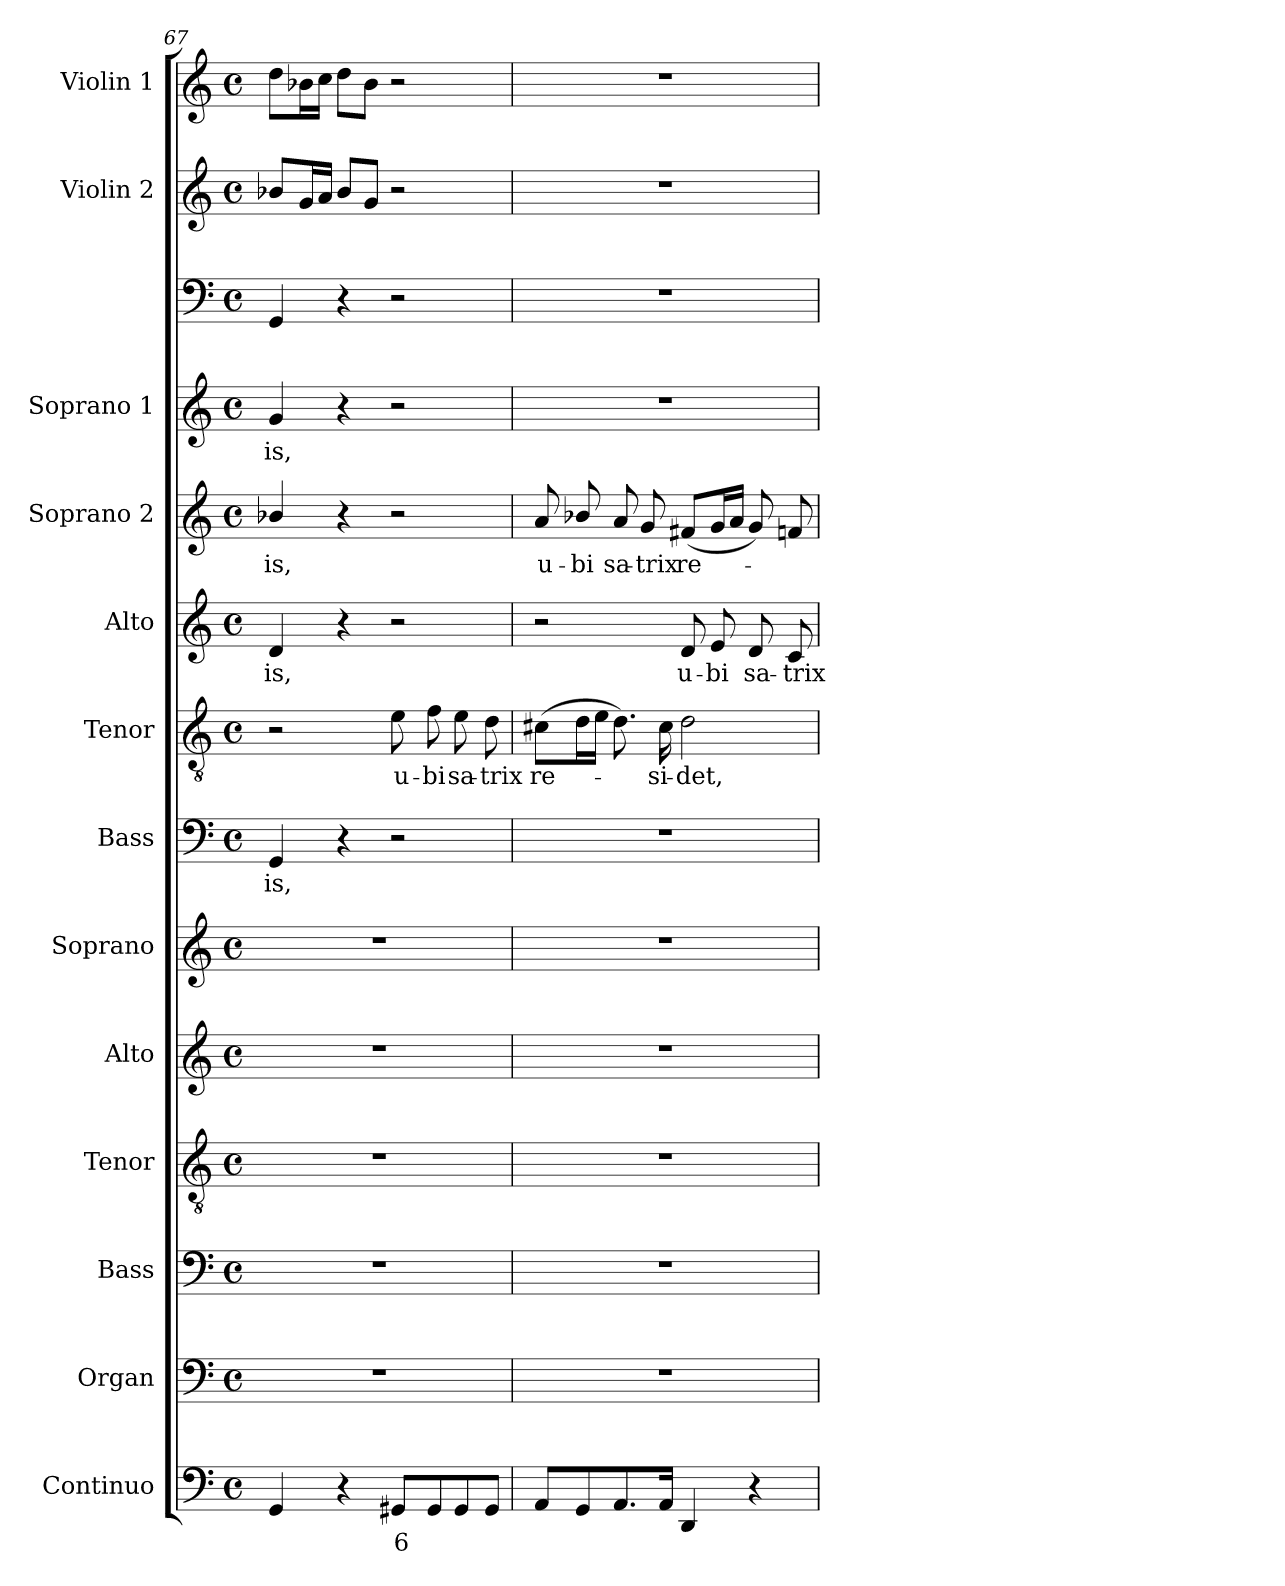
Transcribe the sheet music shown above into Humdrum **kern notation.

**kern	**text	**kern	**kern	**kern	**kern	**kern	**kern	**text	**kern	**text	**kern	**text	**kern	**text	**kern	**text	**kern	**text	**kern	**kern
*part14	*part14	*part13	*part12	*part11	*part10	*part9	*part8	*part8	*part7	*part7	*part6	*part6	*part5	*part5	*part4	*part4	*part3	*part3	*part2	*part1
*staff14	*staff14	*staff13	*staff12	*staff11	*staff10	*staff9	*staff8	*staff8	*staff7	*staff7	*staff6	*staff6	*staff5	*staff5	*staff4	*staff4	*staff3	*staff3	*staff2	*staff1
*I"Continuo	*	*I"Organ	*I"Bass	*I"Tenor	*I"Alto	*I"Soprano	*I"Bass	*	*I"Tenor	*	*I"Alto	*	*I"Soprano 2	*	*I"Soprano 1	*	*I""Acc. to violins"	*	*I"Violin 2	*I"Violin 1
*I'Cont.	*	*I'Org.	*I'B.	*I'T.	*I'A.	*I'S.	*I'B.	*	*I'T.	*	*I'A.	*	*I'S2.	*	*I'S1.	*	*I'Ac to violins.	*	*I'Vln. 2	*I'Vln. 1
*clefF4	*	*clefF4	*clefF4	*clefGv2	*clefG2	*clefG2	*clefF4	*	*clefGv2	*	*clefG2	*	*clefG2	*	*clefG2	*	*clefF4	*	*clefG2	*clefG2
*	*	*	*	*ITrd7c12	*	*	*	*	*ITrd7c12	*	*	*	*	*	*	*	*	*	*	*
*k[]	*	*k[]	*k[]	*k[]	*k[]	*k[]	*k[]	*	*k[]	*	*k[]	*	*k[]	*	*k[]	*	*k[]	*	*k[]	*k[]
*C:	*	*C:	*C:	*C:	*C:	*C:	*C:	*	*C:	*	*C:	*	*C:	*	*C:	*	*C:	*	*C:	*C:
*M4/4	*	*M4/4	*M4/4	*M4/4	*M4/4	*M4/4	*M4/4	*	*M4/4	*	*M4/4	*	*M4/4	*	*M4/4	*	*M4/4	*	*M4/4	*M4/4
*met(c)	*	*met(c)	*met(c)	*met(c)	*met(c)	*met(c)	*met(c)	*	*met(c)	*	*met(c)	*	*met(c)	*	*met(c)	*	*met(c)	*	*met(c)	*met(c)
=67	=67	=67	=67	=67	=67	=67	=67	=67	=67	=67	=67	=67	=67	=67	=67	=67	=67	=67	=67	=67
!	!	!	!	!	!	!	!	!LO:LY:b:color=#000000	!	!	!	!	!	!	!	!	!	!	!	!
!	!	!	!	!	!	!	!	!	!	!	!	!LO:LY:b:color=#000000	!	!	!	!	!	!	!	!
!	!	!	!	!	!	!	!	!	!	!	!	!	!	!LO:LY:b:color=#000000	!	!	!	!	!	!
!	!	!	!	!	!	!	!	!	!	!	!	!	!	!	!	!LO:LY:b:color=#000000	!	!	!	!
4GGi/	.	1r	1r	1r	1r	1r	4GGi/	-is,	2r	.	4di/	-is,	4b-Xi/	-is,	4gi/	-is,	4GGi/	.	8b-Xi/L	8ddi\L
.	.	.	.	.	.	.	.	.	.	.	.	.	.	.	.	.	.	.	16gi/L	16b-Xi\L
.	.	.	.	.	.	.	.	.	.	.	.	.	.	.	.	.	.	.	16ai/JJ	16cci\JJ
4r	.	.	.	.	.	.	4r	.	.	.	4r	.	4r	.	4r	.	4r	.	8b-i/L	8ddi\L
.	.	.	.	.	.	.	.	.	.	.	.	.	.	.	.	.	.	.	8gi/J	8b-i\J
!	!LO:LY:b:color=#000000	!	!	!	!	!	!	!	!	!	!	!	!	!	!	!	!	!	!	!
!	!	!	!	!	!	!	!	!	!	!LO:LY:b:color=#000000	!	!	!	!	!	!	!	!	!	!
!	!	!	!	!	!	!	!	!	!	!	!	!	!	!	!	!	!	!LO:LY:b:color=#000000	!	!
8GG#Xi/L	6	.	.	.	.	.	2r	.	8Ei\	u-	2r	.	2r	.	2r	.	2r	6	2r	2r
!	!	!	!	!	!	!	!	!	!	!LO:LY:b:color=#000000	!	!	!	!	!	!	!	!	!	!
8GG#i/	.	.	.	.	.	.	.	.	8Fi\	-bi	.	.	.	.	.	.	.	.	.	.
!	!	!	!	!	!	!	!	!	!	!LO:LY:b:color=#000000	!	!	!	!	!	!	!	!	!	!
8GG#i/	.	.	.	.	.	.	.	.	8Ei\	sa-	.	.	.	.	.	.	.	.	.	.
!	!	!	!	!	!	!	!	!	!	!LO:LY:b:color=#000000	!	!	!	!	!	!	!	!	!	!
8GG#i/J	.	.	.	.	.	.	.	.	8Di\	-trix	.	.	.	.	.	.	.	.	.	.
!!LO:PB:g=z
=68	=68	=68	=68	=68	=68	=68	=68	=68	=68	=68	=68	=68	=68	=68	=68	=68	=68	=68	=68	=68
!	!	!	!	!	!	!	!	!	!	!LO:LY:b:color=#000000	!	!	!	!	!	!	!	!	!	!
!	!	!	!	!	!	!	!	!	!	!	!	!	!	!LO:LY:b:color=#000000	!	!	!	!	!	!
8AAi/L	.	1r	1r	1r	1r	1r	1r	.	(8C#Xi\L	re-	2r	.	8ai/	u-	1r	.	1r	.	1r	1r
!	!	!	!	!	!	!	!	!	!	!	!	!	!	!LO:LY:b:color=#000000	!	!	!	!	!	!
8GGi/	.	.	.	.	.	.	.	.	16Di\L	.	.	.	8b-Xi/	-bi	.	.	.	.	.	.
.	.	.	.	.	.	.	.	.	16Ei\JJ	.	.	.	.	.	.	.	.	.	.	.
!	!	!	!	!	!	!	!	!	!	!	!	!	!	!LO:LY:b:color=#000000	!	!	!	!	!	!
8.AAi/	.	.	.	.	.	.	.	.	8.Di\)	.	.	.	8ai/	sa-	.	.	.	.	.	.
!	!	!	!	!	!	!	!	!	!	!	!	!	!	!LO:LY:b:color=#000000	!	!	!	!	!	!
.	.	.	.	.	.	.	.	.	.	.	.	.	8gi/	-trix	.	.	.	.	.	.
!	!	!	!	!	!	!	!	!	!	!LO:LY:b:color=#000000	!	!	!	!	!	!	!	!	!	!
16AAi/Jk	.	.	.	.	.	.	.	.	16C#i\	-si-	.	.	.	.	.	.	.	.	.	.
!	!	!	!	!	!	!	!	!	!	!LO:LY:b:color=#000000	!	!	!	!	!	!	!	!	!	!
!	!	!	!	!	!	!	!	!	!	!	!	!LO:LY:b:color=#000000	!	!	!	!	!	!	!	!
!	!	!	!	!	!	!	!	!	!	!	!	!	!	!LO:LY:b:color=#000000	!	!	!	!	!	!
4DDi/	.	.	.	.	.	.	.	.	2Di\	-det,	8di/	u-	(8f#Xi/L	re-	.	.	.	.	.	.
!	!	!	!	!	!	!	!	!	!	!	!	!LO:LY:b:color=#000000	!	!	!	!	!	!	!	!
.	.	.	.	.	.	.	.	.	.	.	8ei/	-bi	16gi/L	.	.	.	.	.	.	.
.	.	.	.	.	.	.	.	.	.	.	.	.	16ai/JJ	.	.	.	.	.	.	.
!	!	!	!	!	!	!	!	!	!	!	!	!LO:LY:b:color=#000000	!	!	!	!	!	!	!	!
4r	.	.	.	.	.	.	.	.	.	.	8di/	sa-	8gi/)	.	.	.	.	.	.	.
!	!	!	!	!	!	!	!	!	!	!	!	!LO:LY:b:color=#000000	!	!	!	!	!	!	!	!
.	.	.	.	.	.	.	.	.	.	.	8ci/	-trix	8fi/	.	.	.	.	.	.	.
=	=	=	=	=	=	=	=	=	=	=	=	=	=	=	=	=	=	=	=	=
*-	*-	*-	*-	*-	*-	*-	*-	*-	*-	*-	*-	*-	*-	*-	*-	*-	*-	*-	*-	*-
